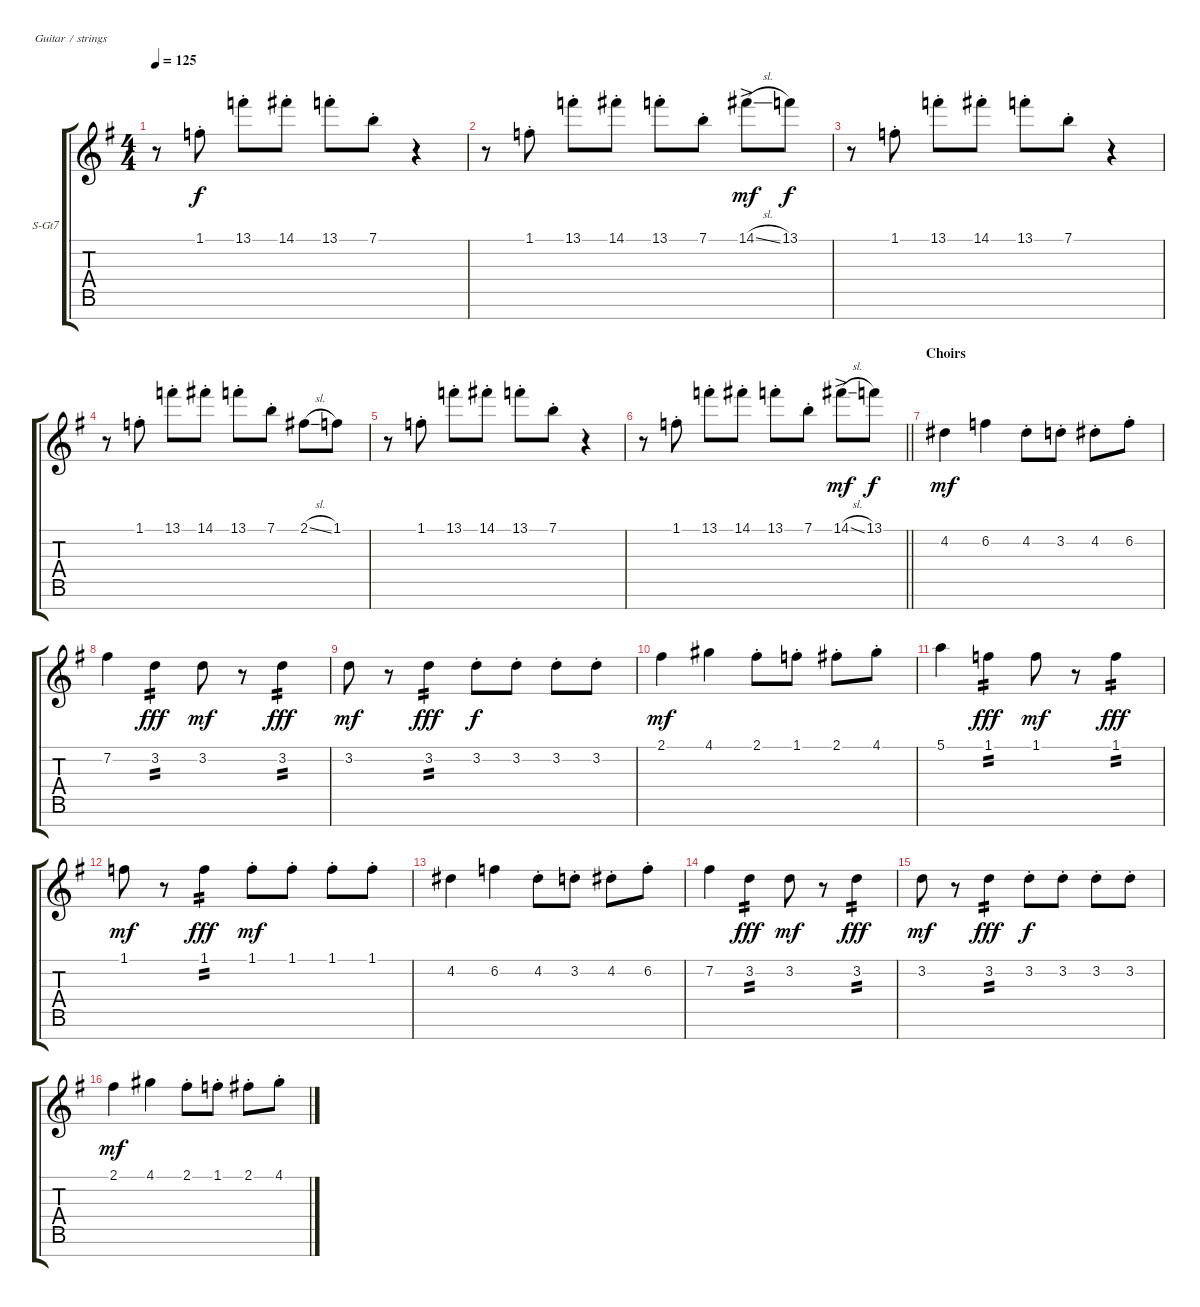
\bracketExtendMode groupsimilarinstruments
\firstSystemTrackNameOrientation horizontal
\otherSystemsTrackNameOrientation horizontal
\track ("Keyboard 1 - Brat/Shagrath" "S-Gt7") {instrument stringensemble1}
\staff {score tabs}
\tuning (E4 B3 G3 D3 A2 E2 B1)
\displaytranspose 12
\ts (4 4)
\tempo 125
\clef g2
\ks g
r.8{dy f} 1.1{st}.8 13.1{st}.8 14.1{st}.8 13.1{st}.8 7.1{st}.8 r.4 |
r.8 1.1{st}.8 13.1{st}.8 14.1{st}.8 13.1{st}.8 7.1{st}.8 14.1{sl ac}.8{dy mf} 13.1.8{dy f} |
r.8 1.1{st}.8 13.1{st}.8 14.1{st}.8 13.1{st}.8 7.1{st}.8 r.4 |
r.8 1.1{st}.8 13.1{st}.8 14.1{st}.8 13.1{st}.8 7.1{st}.8 2.1{sl}.8 1.1.8 |
r.8 1.1{st}.8 13.1{st}.8 14.1{st}.8 13.1{st}.8 7.1{st}.8 r.4 |
\barLineRight lightlight
r.8 1.1{st}.8 13.1{st}.8 14.1{st}.8 13.1{st}.8 7.1{st}.8 14.1{sl ac}.8{dy mf} 13.1.8{dy f} |
\section ("" "Choirs")
4.2.4{dy mf} 6.2.4 4.2{st}.8 3.2{st}.8 4.2{st}.8 6.2{st}.8 |
7.2.4 3.2.4{tp 2 dy fff} 3.2.8{dy mf} r.8 3.2.4{tp 2 dy fff} |
3.2.8{dy mf} r.8 3.2.4{tp 2 dy fff} 3.2{st}.8{dy f} 3.2{st}.8 3.2{st}.8 3.2{st}.8 |
2.1.4{dy mf} 4.1.4 2.1{st}.8 1.1{st}.8 2.1{st}.8 4.1{st}.8 |
5.1.4 1.1.4{tp 2 dy fff} 1.1.8{dy mf} r.8 1.1.4{tp 2 dy fff} |
1.1.8{dy mf} r.8 1.1.4{tp 2 dy fff} 1.1{st}.8{dy mf} 1.1{st}.8 1.1{st}.8 1.1{st}.8 |
4.2.4 6.2.4 4.2{st}.8 3.2{st}.8 4.2{st}.8 6.2{st}.8 |
7.2.4 3.2.4{tp 2 dy fff} 3.2.8{dy mf} r.8 3.2.4{tp 2 dy fff} |
3.2.8{dy mf} r.8 3.2.4{tp 2 dy fff} 3.2{st}.8{dy f} 3.2{st}.8 3.2{st}.8 3.2{st}.8 |
2.1.4{dy mf} 4.1.4 2.1{st}.8 1.1{st}.8 2.1{st}.8 4.1{st}.8
